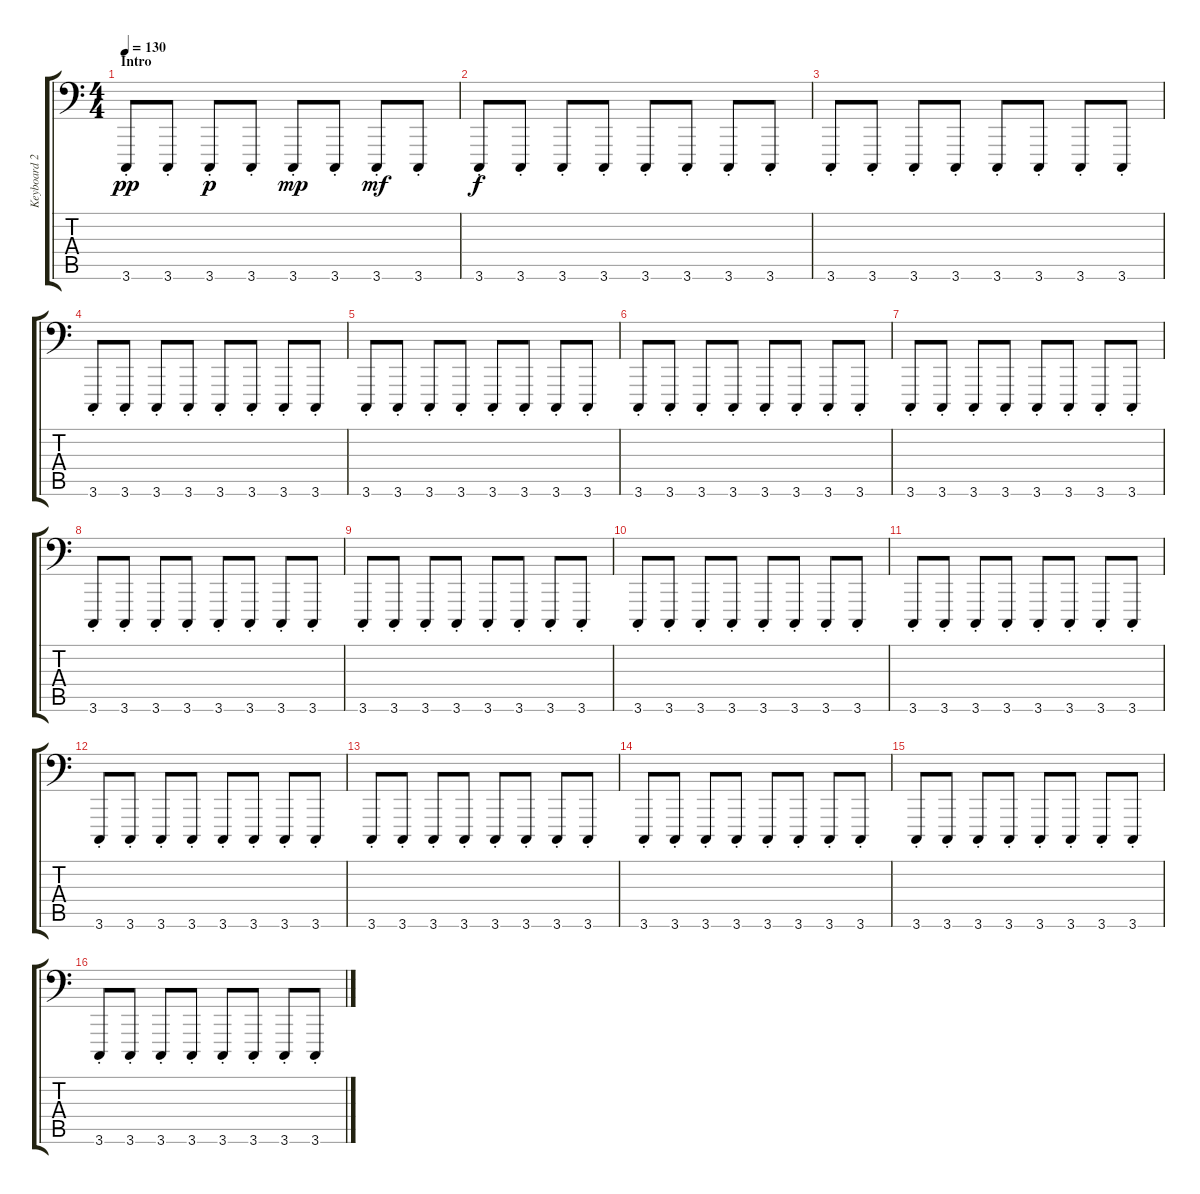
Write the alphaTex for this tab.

\track ("Keyboard 2" "Keyboard 2") {instrument stringensemble1}
\staff {score tabs}
\tuning (D4 A3 F3 C3 G2 A0) {hide}
\ts (4 4)
\section ("" "Intro")
\tempo 130
\clef f4
\ks c
3.6{st}.8{dy pp volume 13 instrument synthbass2} 3.6{st}.8 3.6{st}.8{dy p} 3.6{st}.8 3.6{st}.8{dy mp} 3.6{st}.8 3.6{st}.8{dy mf} 3.6{st}.8 |
3.6{st}.8{dy f volume 13 instrument synthbass2} 3.6{st}.8 3.6{st}.8 3.6{st}.8 3.6{st}.8 3.6{st}.8 3.6{st}.8 3.6{st}.8 |
3.6{st}.8{volume 13 instrument synthbass2} 3.6{st}.8 3.6{st}.8 3.6{st}.8 3.6{st}.8 3.6{st}.8 3.6{st}.8 3.6{st}.8 |
3.6{st}.8{volume 13 instrument synthbass2} 3.6{st}.8 3.6{st}.8 3.6{st}.8 3.6{st}.8 3.6{st}.8 3.6{st}.8 3.6{st}.8 |
3.6{st}.8{volume 13 instrument synthbass2} 3.6{st}.8 3.6{st}.8 3.6{st}.8 3.6{st}.8 3.6{st}.8 3.6{st}.8 3.6{st}.8 |
3.6{st}.8{volume 13 instrument synthbass2} 3.6{st}.8 3.6{st}.8 3.6{st}.8 3.6{st}.8 3.6{st}.8 3.6{st}.8 3.6{st}.8 |
3.6{st}.8{volume 13 instrument synthbass2} 3.6{st}.8 3.6{st}.8 3.6{st}.8 3.6{st}.8 3.6{st}.8 3.6{st}.8 3.6{st}.8 |
3.6{st}.8{volume 13 instrument synthbass2} 3.6{st}.8 3.6{st}.8 3.6{st}.8 3.6{st}.8 3.6{st}.8 3.6{st}.8 3.6{st}.8 |
3.6{st}.8{volume 13 instrument synthbass2} 3.6{st}.8 3.6{st}.8 3.6{st}.8 3.6{st}.8 3.6{st}.8 3.6{st}.8 3.6{st}.8 |
3.6{st}.8{volume 13 instrument synthbass2} 3.6{st}.8 3.6{st}.8 3.6{st}.8 3.6{st}.8 3.6{st}.8 3.6{st}.8 3.6{st}.8 |
3.6{st}.8{volume 13 instrument synthbass2} 3.6{st}.8 3.6{st}.8 3.6{st}.8 3.6{st}.8 3.6{st}.8 3.6{st}.8 3.6{st}.8 |
3.6{st}.8{volume 13 instrument synthbass2} 3.6{st}.8 3.6{st}.8 3.6{st}.8 3.6{st}.8 3.6{st}.8 3.6{st}.8 3.6{st}.8 |
3.6{st}.8{volume 13 instrument synthbass2} 3.6{st}.8 3.6{st}.8 3.6{st}.8 3.6{st}.8 3.6{st}.8 3.6{st}.8 3.6{st}.8 |
3.6{st}.8{volume 13 instrument synthbass2} 3.6{st}.8 3.6{st}.8 3.6{st}.8 3.6{st}.8 3.6{st}.8 3.6{st}.8 3.6{st}.8 |
3.6{st}.8{volume 13 instrument synthbass2} 3.6{st}.8 3.6{st}.8 3.6{st}.8 3.6{st}.8 3.6{st}.8 3.6{st}.8 3.6{st}.8 |
3.6{st}.8{volume 13 instrument synthbass2} 3.6{st}.8 3.6{st}.8 3.6{st}.8 3.6{st}.8 3.6{st}.8 3.6{st}.8 3.6{st}.8
